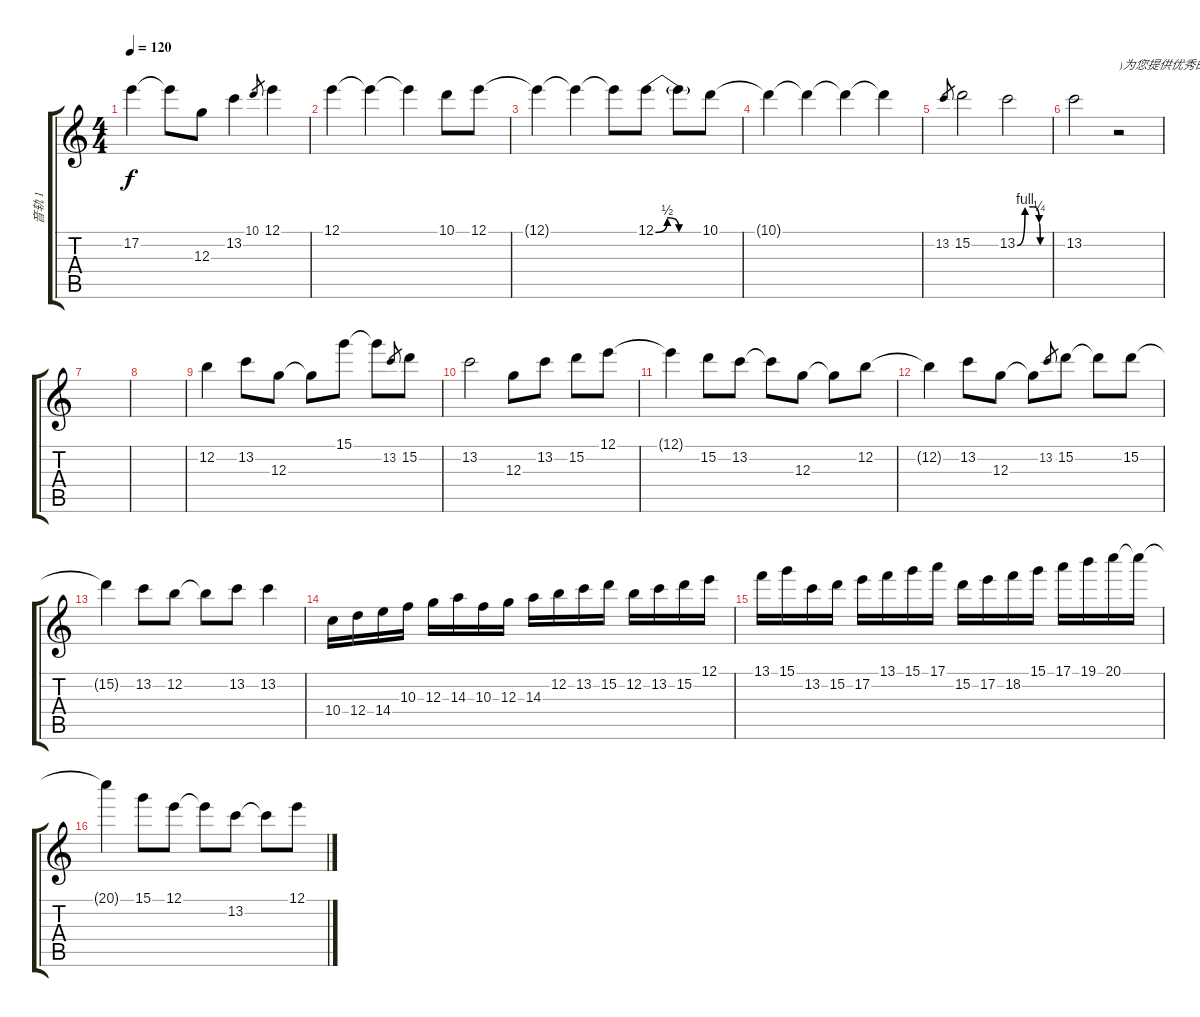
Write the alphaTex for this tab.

\track ("音轨 1" "音轨 1") {instrument electricguitarjazz}
\staff {score tabs}
\tuning (E4 B3 G3 D3 A2 E2) {hide}
\ts (4 4)
\tempo 120
\clef g2
\ks c
17.2{t}.4{dy f} 17.2{t}.8 12.3.8 13.2.4 10.1.8{gr} 12.1.4 |
12.1.4 12.1{t}.4 12.1{t}.4 10.1.8 12.1.8 |
12.1{t}.4 12.1{t}.4 12.1{t}.8 12.1{be (custom 0 0 15 2 30 0 51 0 58 0 60 0)}.8 12.1{t}.8 10.1.8 |
10.1{t}.4 10.1{t}.4 10.1{t}.4 10.1{t}.4 |
13.2.8{gr} 15.2.2 13.2{be (custom 0 0 15 4 30 4 42 1 44 0 46 0 55 0 57 0 60 0)}.2 |
13.2.2 r.2{txt ")为您提供优秀的GTP!"} |
|
|
12.2.4 13.2.8 12.3.8 12.3{t}.8 15.1.8 15.1{t}.8 13.2.8{gr} 15.2.8 |
13.2.2 12.3.8 13.2.8 15.2.8 12.1.8 |
12.1{t}.4 15.2.8 13.2.8 13.2{t}.8 12.3.8 12.3{t}.8 12.2.8 |
12.2{t}.4 13.2.8 12.3.8 12.3{t}.8 13.2.8{gr} 15.2.8 15.2{t}.8 15.2.8 |
15.2{t}.4 13.2.8 12.2.8 12.2{t}.8 13.2.8 13.2.4 |
10.4.16 12.4.16 14.4.16 10.3.16 12.3.16 14.3.16 10.3.16 12.3.16 14.3.16 12.2.16 13.2.16 15.2.16 12.2.16 13.2.16 15.2.16 12.1.16 |
13.1.16 15.1.16 13.2.16 15.2.16 17.2.16 13.1.16 15.1.16 17.1.16 15.2.16 17.2.16 18.2.16 15.1.16 17.1.16 19.1.16 20.1.16 20.1{t}.16 |
20.1{t}.4 15.1.8 12.1.8 12.1{t}.8 13.2.8 13.2{t}.8 12.1.8
